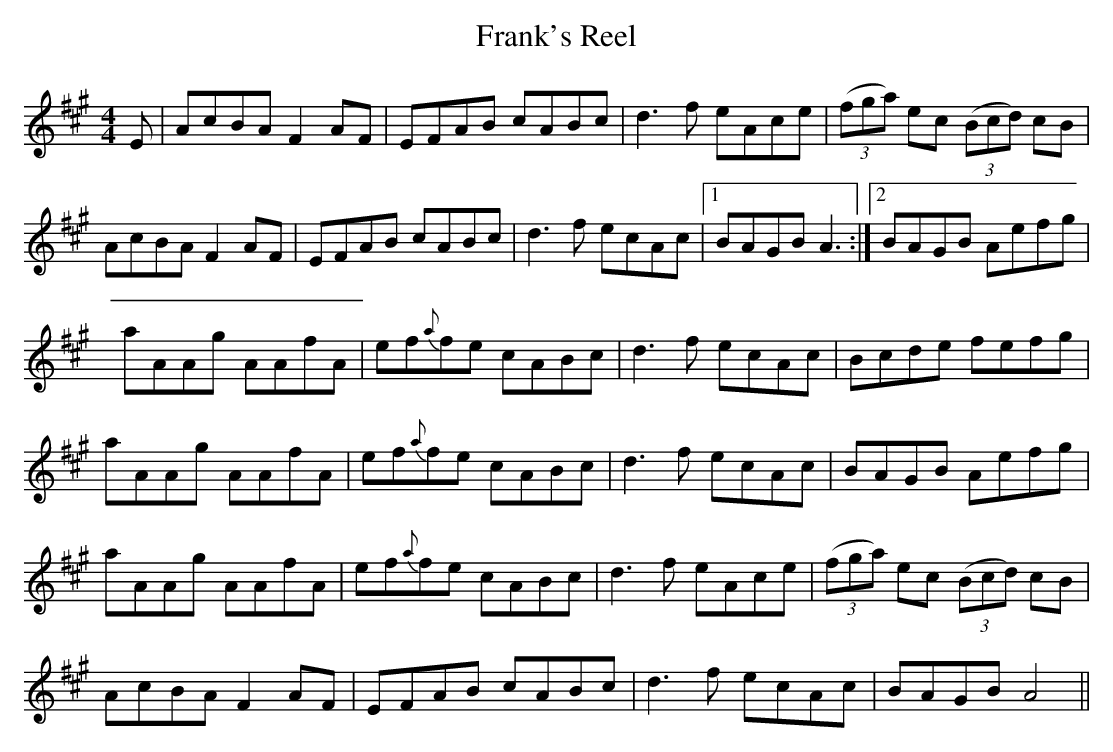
X:1
T:Frank's Reel
M:4/4
L:1/8
K:A
E|AcBA F2AF|EFAB cABc|d3f eAce|((3fga) ec ((3Bcd) cB|
AcBA F2AF|EFAB cABc|d3f ecAc|1 BAGB A3:|2 BAGB Aefg|
kaAAkg AAkfA|ef{a}fe cABc|d3f ecAc|Bcde fefg|
kaAAkg AAkfA|ef{a}fe cABc|d3f ecAc|BAGB Aefg|
kaAAkg AAkfA|ef{a}fe cABc|d3f eAce|((3fga) ec ((3Bcd) cB|
AcBA F2AF|EFAB cABc|d3f ecAc|BAGB A4||
